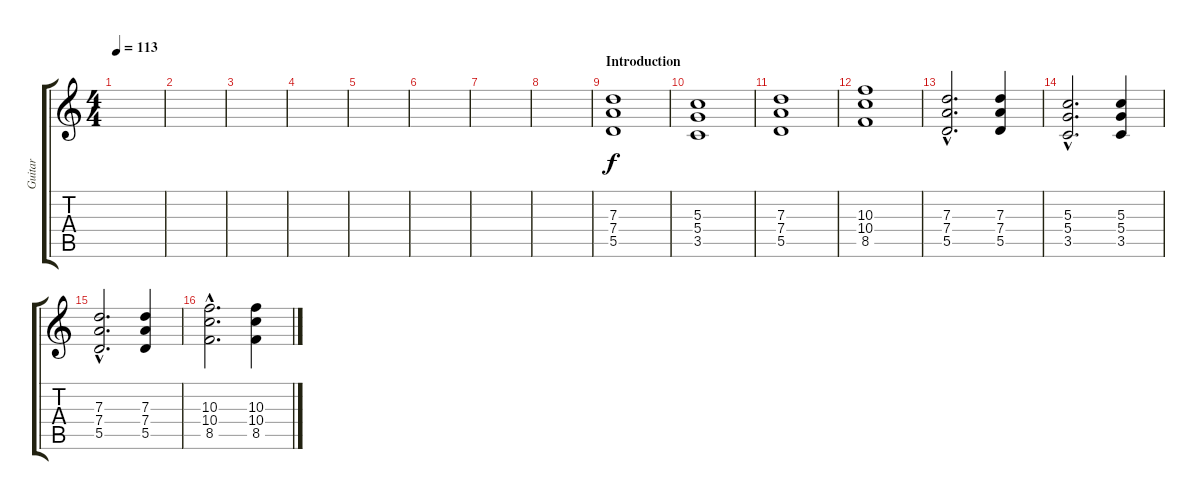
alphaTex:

\track ("Guitar" "Guitar") {instrument overdrivenguitar}
\staff {score tabs}
\tuning (E4 B3 G3 D3 A2 E2) {hide}
\ts (4 4)
\tempo 113
\clef g2
\ks c
|
|
|
|
|
|
|
|
\section ("" "Introduction")
(7.3 7.4 5.5).1 |
(5.3 5.4 3.5).1 |
(7.3 7.4 5.5).1 |
(10.3 10.4 8.5).1 |
(7.3{hac} 7.4{hac} 5.5{hac}).2{d} (7.3 7.4 5.5).4 |
(5.3{hac} 5.4{hac} 3.5{hac}).2{d} (5.3 5.4 3.5).4 |
(7.3{hac} 7.4{hac} 5.5{hac}).2{d} (7.3 7.4 5.5).4 |
(10.3{hac} 10.4{hac} 8.5{hac}).2{d} (10.3 10.4 8.5).4
